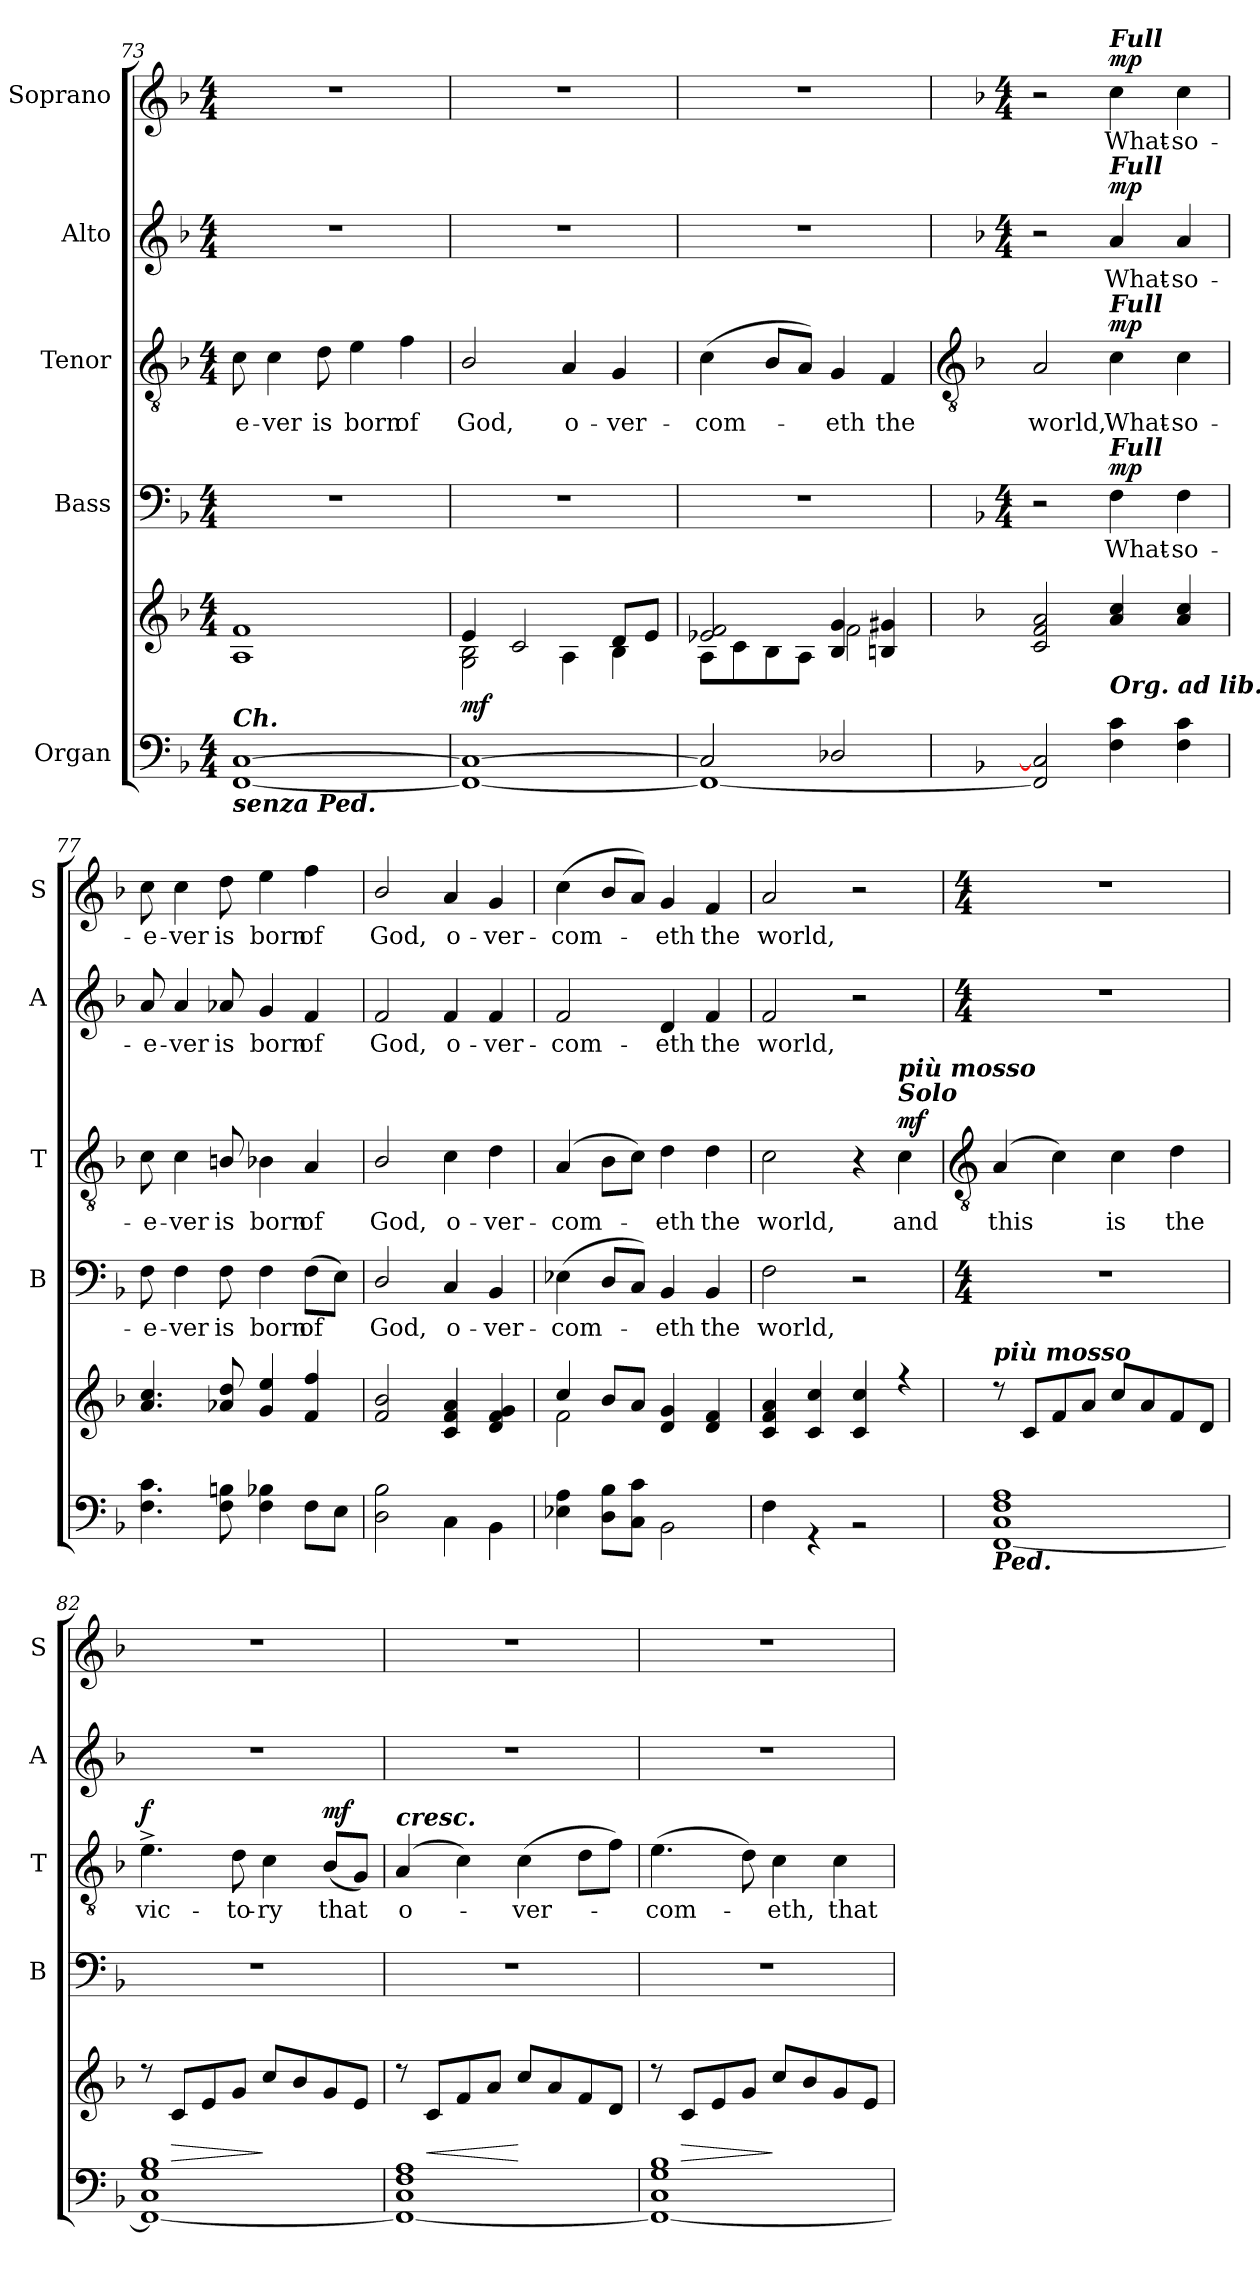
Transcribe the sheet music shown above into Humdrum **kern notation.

**kern	**kern	**dynam	**kern	**text	**dynam	**kern	**text	**dynam	**kern	**text	**dynam	**kern	**text	**dynam
*part5	*part5	*part5	*part4	*part4	*part4	*part3	*part3	*part3	*part2	*part2	*part2	*part1	*part1	*part1
*staff6	*staff5	*staff5/6	*staff4	*staff4	*staff4	*staff3	*staff3	*staff3	*staff2	*staff2	*staff2	*staff1	*staff1	*staff1
*I"Organ	*	*	*I"Bass	*	*	*I"Tenor	*	*	*I"Alto	*	*	*I"Soprano	*	*
*	*	*	*I'B	*	*	*I'T	*	*	*I'A	*	*	*I'S	*	*
*clefF4	*clefG2	*	*clefF4	*	*	*clefGv2	*	*	*clefG2	*	*	*clefG2	*	*
*k[b-]	*k[b-]	*	*k[b-]	*	*	*k[b-]	*	*	*k[b-]	*	*	*k[b-]	*	*
*F:	*F:	*	*F:	*	*	*F:	*	*	*F:	*	*	*F:	*	*
*M4/4	*M4/4	*	*M4/4	*	*	*M4/4	*	*	*M4/4	*	*	*M4/4	*	*
=73	=73	=73	=73	=73	=73	=73	=73	=73	=73	=73	=73	=73	=73	=73
*^	*^	*	*	*	*	*	*	*	*	*	*	*	*	*
!LO:TX:a:Bi:t=Ch.	!	!	!	!	!	!	!	!	!	!	!	!	!	!	!	!
!LO:TX:b:Bi:t=senza Ped.	!	!	!	!	!	!	!	!	!	!	!	!	!	!	!	!
!	!	!	!	!LO:DY:b=2	!	!	!	!	!LO:LY:b	!	!	!	!	!	!	!
!	!	!	!	!LO:DY:n=1:b=2	!	!	!	!	!	!	!	!	!	!	!	!
!	!	!	!	!LO:DY:n=2:b	!	!	!	!	!	!	!	!	!	!	!	!
[1C/	[1FF\	1A 1f	1ryy	mf mf mf	1r	.	.	8c	-e-	.	1r	.	.	1r	.	.
!	!	!	!	!	!	!	!	!	!LO:LY:b	!	!	!	!	!	!	!
.	.	.	.	.	.	.	.	4c	-ver	.	.	.	.	.	.	.
!	!	!	!	!	!	!	!	!	!LO:LY:b	!	!	!	!	!	!	!
.	.	.	.	.	.	.	.	8d	is	.	.	.	.	.	.	.
!	!	!	!	!	!	!	!	!	!LO:LY:b	!	!	!	!	!	!	!
.	.	.	.	.	.	.	.	4e	born	.	.	.	.	.	.	.
!	!	!	!	!	!	!	!	!	!LO:LY:b	!	!	!	!	!	!	!
.	.	.	.	.	.	.	.	4f	of	.	.	.	.	.	.	.
=74	=74	=74	=74	=74	=74	=74	=74	=74	=74	=74	=74	=74	=74	=74	=74	=74
!	!	!	!	!LO:DY:b	!	!	!	!	!LO:LY:b	!	!	!	!	!	!	!
1C/_	1FF\_	4e	2G\ 2B-\	mf	1r	.	.	2B-/	God,	.	1r	.	.	1r	.	.
.	.	2c	.	.	.	.	.	.	.	.	.	.	.	.	.	.
!	!	!	!	!	!	!	!	!	!LO:LY:b	!	!	!	!	!	!	!
.	.	.	4A\	.	.	.	.	4A	o-	.	.	.	.	.	.	.
!	!	!	!	!	!	!	!	!	!LO:LY:b	!	!	!	!	!	!	!
.	.	8dL	4B-\	.	.	.	.	4G	-ver-	.	.	.	.	.	.	.
.	.	8eJ	.	.	.	.	.	.	.	.	.	.	.	.	.	.
=75	=75	=75	=75	=75	=75	=75	=75	=75	=75	=75	=75	=75	=75	=75	=75	=75
!	!	!	!	!	!	!	!	!	!LO:LY:b	!	!	!	!	!	!	!
2C/]	1FF\_	2e-X 2f	8A\L	.	1r	.	.	(<4c	-com-	.	1r	.	.	1r	.	.
.	.	.	8c\	.	.	.	.	.	.	.	.	.	.	.	.	.
.	.	.	8B-\	.	.	.	.	8B-L	.	.	.	.	.	.	.	.
.	.	.	8A\J	.	.	.	.	8AJ)	.	.	.	.	.	.	.	.
!	!	!	!	!	!	!	!	!	!LO:LY:b	!	!	!	!	!	!	!
2D-X/	.	4B- 4g	2f\	.	.	.	.	4G	eth	.	.	.	.	.	.	.
!	!	!	!	!	!	!	!	!	!LO:LY:b	!	!	!	!	!	!	!
.	.	4Bn 4g#X	.	.	.	.	.	4F	the	.	.	.	.	.	.	.
!!LO:LB:g=z
=76	=76	=76	=76	=76	=76	=76	=76	=76	=76	=76	=76	=76	=76	=76	=76	=76
*	*	*	*	*	*	*	*	*clefGv2	*	*	*	*	*	*	*	*
*	*	*	*	*	*k[b-]	*	*	*	*	*	*k[b-]	*	*	*k[b-]	*	*
*	*	*	*	*	*F:	*	*	*	*	*	*F:	*	*	*F:	*	*
*	*	*	*	*	*M4/4	*	*	*	*	*	*M4/4	*	*	*M4/4	*	*
!	!	!	!	!	!	!	!	!	!LO:LY:b	!	!	!	!	!	!	!
1ryy	2FF/] 2C/]	2c 2f 2a	1ryy	.	2r	.	.	2A	world,	.	2r	.	.	2r	.	.
!	!	!	!	!	!	!	!	!	!	!	!	!	!	!LO:TX:a:Bi:t=Full	!	!
!	!	!	!	!	!	!	!	!	!	!	!LO:TX:a:Bi:t=Full	!	!	!	!	!
!	!	!	!	!	!	!	!	!LO:TX:a:Bi:t=Full	!	!	!	!	!	!	!	!
!	!	!	!	!	!LO:TX:a:Bi:t=Full	!	!	!	!	!	!	!	!	!	!	!
!	!	!LO:TX:b:Bi:t=Org. ad lib.	!	!	!	!	!	!	!	!	!	!	!	!	!	!
!	!	!	!	!LO:DY:b=2	!	!LO:LY:b	!	!	!LO:LY:b	!	!	!LO:LY:b	!	!	!LO:LY:b	!
!	!	!	!	!LO:DY:n=1:b	!	!	!LO:DY:b	!	!	!LO:DY:b	!	!	!LO:DY:b	!	!	!LO:DY:b
.	4F\ 4c\	4a 4cc	.	mp mp	4F	What-	mp	4c	What-	mp	4a	What-	mp	4cc	What-	mp
!	!	!	!	!	!	!LO:LY:b	!	!	!LO:LY:b	!	!	!LO:LY:b	!	!	!LO:LY:b	!
.	4F\ 4c\	4a 4cc	.	.	4F	-so-	.	4c	-so-	.	4a	-so-	.	4cc	-so-	.
=77	=77	=77	=77	=77	=77	=77	=77	=77	=77	=77	=77	=77	=77	=77	=77	=77
!	!	!	!	!	!	!LO:LY:b	!	!	!LO:LY:b	!	!	!LO:LY:b	!	!	!LO:LY:b	!
1ryy	4.F\ 4.c\	4.a 4.cc	1ryy	.	8F	-e-	.	8c	-e-	.	8a	-e-	.	8cc	-e-	.
!	!	!	!	!	!	!LO:LY:b	!	!	!LO:LY:b	!	!	!LO:LY:b	!	!	!LO:LY:b	!
.	.	.	.	.	4F	-ver	.	4c	-ver	.	4a	-ver	.	4cc	-ver	.
!	!	!	!	!	!	!LO:LY:b	!	!	!LO:LY:b	!	!	!LO:LY:b	!	!	!LO:LY:b	!
.	8F\ 8Bn\	8a-X 8dd	.	.	8F	is	.	8Bn/	is	.	8a-X	is	.	8dd	is	.
!	!	!	!	!	!	!LO:LY:b	!	!	!LO:LY:b	!	!	!LO:LY:b	!	!	!LO:LY:b	!
.	4F\ 4B-X\	4g 4ee	.	.	4F	born	.	4B-X	born	.	4g	born	.	4ee	born	.
!	!	!	!	!	!	!LO:LY:b	!	!	!LO:LY:b	!	!	!LO:LY:b	!	!	!LO:LY:b	!
.	8F\L	4f 4ff	.	.	(>8FL	of	.	4A	of	.	4f	of	.	4ff	of	.
.	8E\J	.	.	.	8EJ)	.	.	.	.	.	.	.	.	.	.	.
=78	=78	=78	=78	=78	=78	=78	=78	=78	=78	=78	=78	=78	=78	=78	=78	=78
!	!	!	!	!	!	!LO:LY:b	!	!	!LO:LY:b	!	!	!LO:LY:b	!	!	!LO:LY:b	!
1ryy	2D\ 2B-\	2f 2b-	1ryy	.	2D/	God,	.	2B-/	God,	.	2f	God,	.	2b-/	God,	.
!	!	!	!	!	!	!LO:LY:b	!	!	!LO:LY:b	!	!	!LO:LY:b	!	!	!LO:LY:b	!
.	4C\	4c 4f 4a	.	.	4C	o-	.	4c	o-	.	4f	o-	.	4a	o-	.
!	!	!	!	!	!	!LO:LY:b	!	!	!LO:LY:b	!	!	!LO:LY:b	!	!	!LO:LY:b	!
.	4BB-\	4d 4f 4g	.	.	4BB-	-ver-	.	4d	-ver-	.	4f	-ver-	.	4g	-ver-	.
=79	=79	=79	=79	=79	=79	=79	=79	=79	=79	=79	=79	=79	=79	=79	=79	=79
!	!	!	!	!	!	!LO:LY:b	!	!	!LO:LY:b	!	!	!LO:LY:b	!	!	!LO:LY:b	!
1ryy	4E-X\ 4A\	4cc/	2f\	.	(<4E-X	-com-	.	(>4A	-com-	.	2f	-com-	.	(<4cc	-com-	.
.	8D\ 8B-\L	8b-L	.	.	8DL	.	.	8B-L	.	.	.	.	.	8b-L	.	.
.	8C\ 8c\J	8aJ	.	.	8CJ)	.	.	8cJ)	.	.	.	.	.	8aJ)	.	.
!	!	!	!	!	!	!LO:LY:b	!	!	!LO:LY:b	!	!	!LO:LY:b	!	!	!LO:LY:b	!
.	2BB-\	4d 4g	2ryy	.	4BB-	eth	.	4d	eth	.	4d	-eth	.	4g	eth	.
!	!	!	!	!	!	!LO:LY:b	!	!	!LO:LY:b	!	!	!LO:LY:b	!	!	!LO:LY:b	!
.	.	4d 4f	.	.	4BB-	the	.	4d	the	.	4f	the	.	4f	the	.
=80	=80	=80	=80	=80	=80	=80	=80	=80	=80	=80	=80	=80	=80	=80	=80	=80
!	!	!	!	!	!	!LO:LY:b	!	!	!LO:LY:b	!	!	!LO:LY:b	!	!	!LO:LY:b	!
1ryy	4F\	4c 4f 4a	1ryy	.	2F	world,	.	2c	world,	.	2f	world,	.	2a	world,	.
.	4r	4c 4cc	.	.	.	.	.	.	.	.	.	.	.	.	.	.
.	2r	4c 4cc	.	.	2r	.	.	4r	.	.	2r	.	.	2r	.	.
!	!	!	!	!	!	!	!	!LO:TX:a:Bi:t=Solo	!	!	!	!	!	!	!	!
!	!	!	!	!	!	!	!	!LO:TX:a:Bi:t=più mosso	!	!	!	!	!	!	!	!
!	!	!	!	!	!	!	!	!	!LO:LY:b	!LO:DY:b	!	!	!	!	!	!
.	.	4r	.	.	.	.	.	4c	and	mf	.	.	.	.	.	.
!!LO:LB:g=z
=81	=81	=81	=81	=81	=81	=81	=81	=81	=81	=81	=81	=81	=81	=81	=81	=81
*	*	*	*	*	*	*	*	*clefGv2	*	*	*	*	*	*	*	*
*	*	*	*	*	*M4/4	*	*	*	*	*	*M4/4	*	*	*M4/4	*	*
!	!	!LO:TX:a:Bi:t=più mosso	!	!	!	!	!	!	!	!	!	!	!	!	!	!
!LO:TX:b:Bi:t=Ped.	!	!	!	!	!	!	!	!	!	!	!	!	!	!	!	!
!	!	!	!	!	!	!	!	!	!LO:LY:b	!	!	!	!	!	!	!
1C/ 1F/ 1A/	[1FF\	8r	1ryy	.	1r	.	.	(<4A	this	.	1r	.	.	1r	.	.
.	.	8cL	.	.	.	.	.	.	.	.	.	.	.	.	.	.
.	.	8f	.	.	.	.	.	4c)	.	.	.	.	.	.	.	.
.	.	8aJ	.	.	.	.	.	.	.	.	.	.	.	.	.	.
!	!	!	!	!	!	!	!	!	!LO:LY:b	!	!	!	!	!	!	!
.	.	8ccL	.	.	.	.	.	4c	is	.	.	.	.	.	.	.
.	.	8a	.	.	.	.	.	.	.	.	.	.	.	.	.	.
!	!	!	!	!	!	!	!	!	!LO:LY:b	!	!	!	!	!	!	!
.	.	8f	.	.	.	.	.	4d	the	.	.	.	.	.	.	.
.	.	8dJ	.	.	.	.	.	.	.	.	.	.	.	.	.	.
=82	=82	=82	=82	=82	=82	=82	=82	=82	=82	=82	=82	=82	=82	=82	=82	=82
!	!	!	!	!	!	!	!	!	!LO:LY:b	!LO:DY:b	!	!	!	!	!	!
1C/ 1G/ 1B-/	1FF\_	8r	1ryy	.	1r	.	.	4.e^	vic-	f	1r	.	.	1r	.	.
!	!	!	!	!LO:HP:b	!	!	!	!	!	!	!	!	!	!	!	!
.	.	8cL	.	>	.	.	.	.	.	.	.	.	.	.	.	.
.	.	8e	.	.	.	.	.	.	.	.	.	.	.	.	.	.
!	!	!	!	!	!	!	!	!	!LO:LY:b	!	!	!	!	!	!	!
.	.	8gJ	.	.	.	.	.	8d	-to-	.	.	.	.	.	.	.
!	!	!	!	!	!	!	!	!	!LO:LY:b	!	!	!	!	!	!	!
.	.	8ccL	.	]	.	.	.	4c	-ry	.	.	.	.	.	.	.
.	.	8b-	.	.	.	.	.	.	.	.	.	.	.	.	.	.
!	!	!	!	!	!	!	!	!	!LO:LY:b	!LO:DY:b	!	!	!	!	!	!
.	.	8g	.	.	.	.	.	(<8B-L	that	mf	.	.	.	.	.	.
.	.	8eJ	.	.	.	.	.	8GJ)	.	.	.	.	.	.	.	.
=83	=83	=83	=83	=83	=83	=83	=83	=83	=83	=83	=83	=83	=83	=83	=83	=83
!	!	!	!	!	!	!	!	!LO:TX:a:Bi:t=cresc.	!	!	!	!	!	!	!	!
!	!	!	!	!	!	!	!	!	!LO:LY:b	!	!	!	!	!	!	!
1C/ 1F/ 1A/	1FF\_	8r	1ryy	.	1r	.	.	(<4A	o-	.	1r	.	.	1r	.	.
!	!	!	!	!LO:HP:b	!	!	!	!	!	!	!	!	!	!	!	!
.	.	8cL	.	<	.	.	.	.	.	.	.	.	.	.	.	.
.	.	8f	.	.	.	.	.	4c)	.	.	.	.	.	.	.	.
.	.	8aJ	.	.	.	.	.	.	.	.	.	.	.	.	.	.
!	!	!	!	!	!	!	!	!	!LO:LY:b	!	!	!	!	!	!	!
.	.	8ccL	.	[	.	.	.	(>4c	ver-	.	.	.	.	.	.	.
.	.	8a	.	.	.	.	.	.	.	.	.	.	.	.	.	.
.	.	8f	.	.	.	.	.	8dL	.	.	.	.	.	.	.	.
.	.	8dJ	.	.	.	.	.	8fJ)	.	.	.	.	.	.	.	.
=84	=84	=84	=84	=84	=84	=84	=84	=84	=84	=84	=84	=84	=84	=84	=84	=84
!	!	!	!	!	!	!	!	!	!LO:LY:b	!	!	!	!	!	!	!
1C/ 1G/ 1B-/	1FF\_	8r	1ryy	.	1r	.	.	(>4.e	com-	.	1r	.	.	1r	.	.
!	!	!	!	!LO:HP:b	!	!	!	!	!	!	!	!	!	!	!	!
.	.	8cL	.	>	.	.	.	.	.	.	.	.	.	.	.	.
.	.	8e	.	.	.	.	.	.	.	.	.	.	.	.	.	.
.	.	8gJ	.	.	.	.	.	8d)	.	.	.	.	.	.	.	.
!	!	!	!	!	!	!	!	!	!LO:LY:b	!	!	!	!	!	!	!
.	.	8ccL	.	]	.	.	.	4c	eth,	.	.	.	.	.	.	.
.	.	8b-	.	.	.	.	.	.	.	.	.	.	.	.	.	.
!	!	!	!	!	!	!	!	!	!LO:LY:b	!	!	!	!	!	!	!
.	.	8g	.	.	.	.	.	4c	that	.	.	.	.	.	.	.
.	.	8eJ	.	.	.	.	.	.	.	.	.	.	.	.	.	.
*v	*v	*	*	*	*	*	*	*	*	*	*	*	*	*	*	*
*	*v	*v	*	*	*	*	*	*	*	*	*	*	*	*	*
=	=	=	=	=	=	=	=	=	=	=	=	=	=	=
*-	*-	*-	*-	*-	*-	*-	*-	*-	*-	*-	*-	*-	*-	*-
